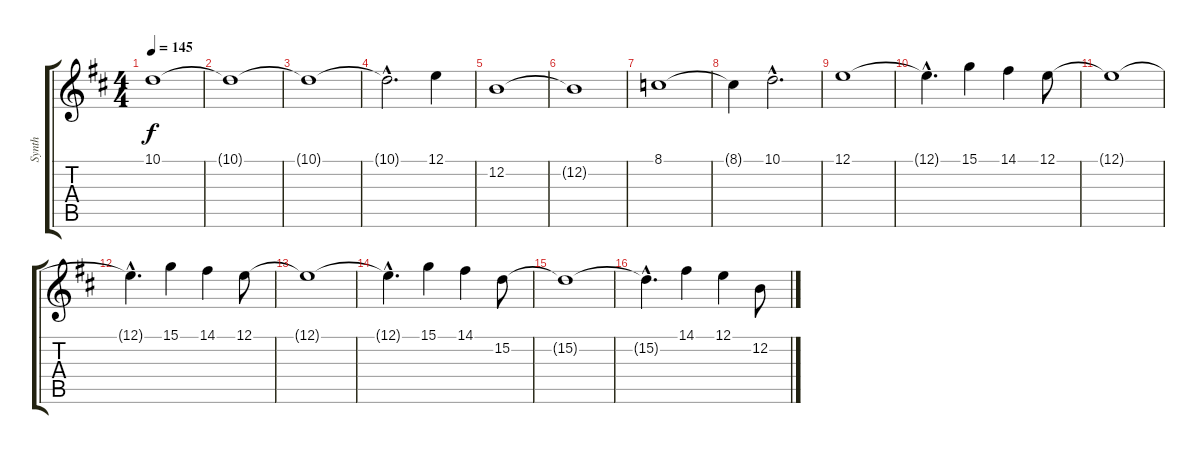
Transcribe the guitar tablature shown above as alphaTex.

\track ("Synth" "Synth") {instrument stringensemble1}
\staff {score tabs}
\tuning (E4 B3 G3 D3 A2 E2) {hide}
\ts (4 4)
\tempo 145
\clef g2
\ks d
10.1.1{dy f} |
10.1{t}.1 |
10.1{t}.1 |
10.1{hac t}.2{d} 12.1.4 |
12.2.1 |
12.2{t}.1 |
8.1.1 |
8.1{t}.4 10.1{hac}.2{d} |
12.1.1 |
12.1{hac t}.4{d} 15.1.4 14.1.4 12.1.8 |
12.1{t}.1 |
12.1{hac t}.4{d} 15.1.4 14.1.4 12.1.8 |
12.1{t}.1 |
12.1{hac t}.4{d} 15.1.4 14.1.4 15.2.8 |
15.2{t}.1 |
15.2{hac t}.4{d} 14.1.4 12.1.4 12.2.8
